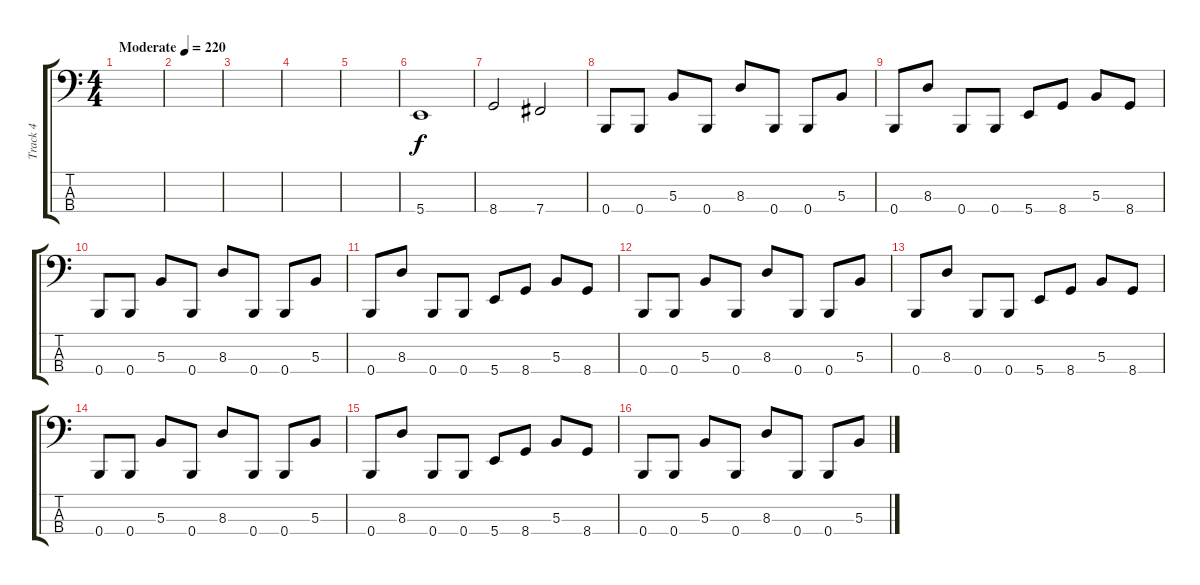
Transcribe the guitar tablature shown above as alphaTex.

\track ("Track 4" "Track 4") {instrument electricbasspick}
\staff {score tabs}
\tuning (E2 B1 Gb1 B0) {hide}
\ts (4 4)
\tempo (220 "Moderate")
\clef f4
\ks c
|
|
|
|
|
5.4.1 |
8.4.2 7.4.2 |
0.4.8 0.4.8 5.3.8 0.4.8 8.3.8 0.4.8 0.4.8 5.3.8 |
0.4.8 8.3.8 0.4.8 0.4.8 5.4.8 8.4.8 5.3.8 8.4.8 |
0.4.8 0.4.8 5.3.8 0.4.8 8.3.8 0.4.8 0.4.8 5.3.8 |
0.4.8 8.3.8 0.4.8 0.4.8 5.4.8 8.4.8 5.3.8 8.4.8 |
0.4.8 0.4.8 5.3.8 0.4.8 8.3.8 0.4.8 0.4.8 5.3.8 |
0.4.8 8.3.8 0.4.8 0.4.8 5.4.8 8.4.8 5.3.8 8.4.8 |
0.4.8 0.4.8 5.3.8 0.4.8 8.3.8 0.4.8 0.4.8 5.3.8 |
0.4.8 8.3.8 0.4.8 0.4.8 5.4.8 8.4.8 5.3.8 8.4.8 |
0.4.8 0.4.8 5.3.8 0.4.8 8.3.8 0.4.8 0.4.8 5.3.8
